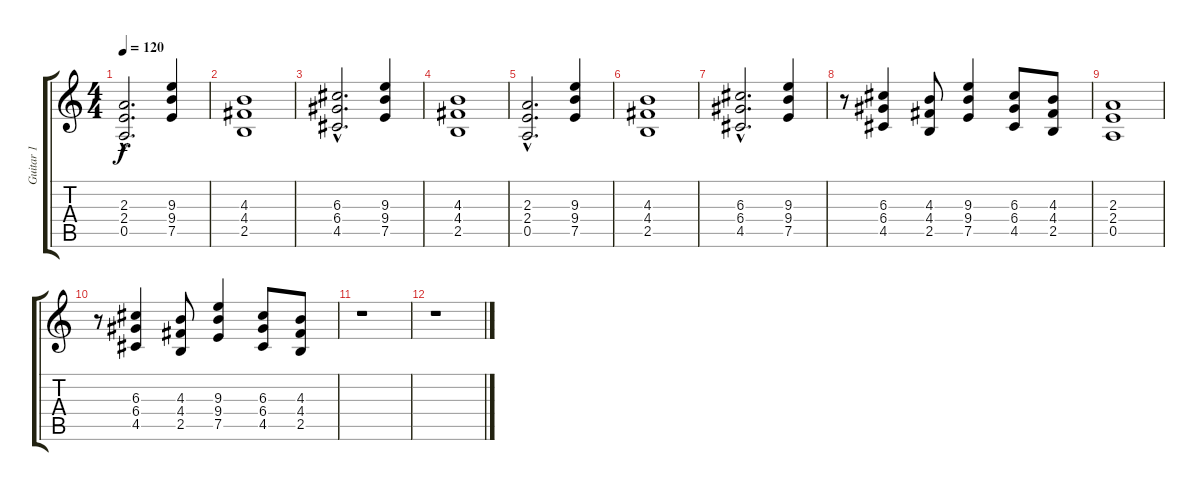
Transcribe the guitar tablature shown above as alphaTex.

\track ("Guitar 1" "Guitar 1") {instrument distortionguitar}
\staff {score tabs}
\tuning (E4 B3 G3 D3 A2 E2) {hide}
\ts (4 4)
\tempo 120
\clef g2
\ks c
(2.3{hac} 2.4{hac} 0.5{hac}).2{d dy f} (9.3 9.4 7.5).4 |
(4.3 4.4 2.5).1 |
(6.3{hac} 6.4{hac} 4.5{hac}).2{d} (9.3 9.4 7.5).4 |
(4.3 4.4 2.5).1 |
(2.3{hac} 2.4{hac} 0.5{hac}).2{d} (9.3 9.4 7.5).4 |
(4.3 4.4 2.5).1 |
(6.3{hac} 6.4{hac} 4.5{hac}).2{d} (9.3 9.4 7.5).4 |
r.8 (6.3 6.4 4.5).4 (4.3 4.4 2.5).8 (9.3 9.4 7.5).4 (6.3 6.4 4.5).8 (4.3 4.4 2.5).8 |
(2.3 2.4 0.5).1 |
r.8 (6.3 6.4 4.5).4 (4.3 4.4 2.5).8 (9.3 9.4 7.5).4 (6.3 6.4 4.5).8 (4.3 4.4 2.5).8 |
r.1 |
r.1
